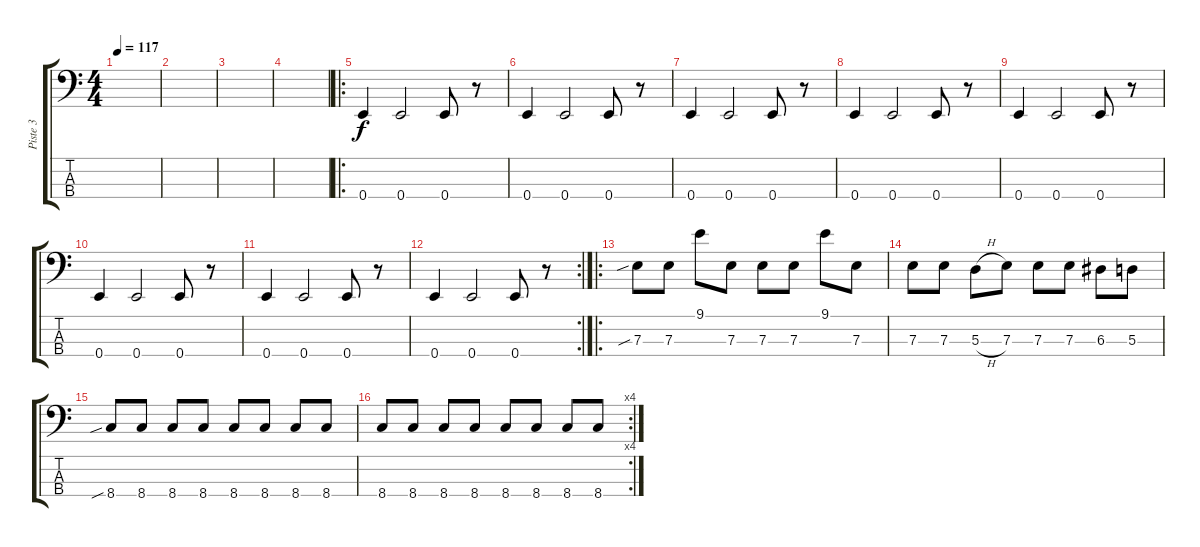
\track ("Piste 3" "Piste 3") {instrument electricbassfinger}
\staff {score tabs}
\tuning (G2 D2 A1 E1) {hide}
\ts (4 4)
\tempo 117
\clef f4
\ks c
|
|
|
|
\ro
0.4.4 0.4.2 0.4.8 r.8 |
0.4.4 0.4.2 0.4.8 r.8 |
0.4.4 0.4.2 0.4.8 r.8 |
0.4.4 0.4.2 0.4.8 r.8 |
0.4.4 0.4.2 0.4.8 r.8 |
0.4.4 0.4.2 0.4.8 r.8 |
0.4.4 0.4.2 0.4.8 r.8 |
\rc 2
0.4.4 0.4.2 0.4.8 r.8 |
\ro
7.3{sib}.8 7.3.8 9.1.8 7.3.8 7.3.8 7.3.8 9.1.8 7.3.8 |
7.3.8 7.3.8 5.3{h}.8 7.3.8 7.3.8 7.3.8 6.3.8 5.3.8 |
8.4{sib}.8 8.4.8 8.4.8 8.4.8 8.4.8 8.4.8 8.4.8 8.4.8 |
\rc 4
8.4.8 8.4.8 8.4.8 8.4.8 8.4.8 8.4.8 8.4.8 8.4.8
